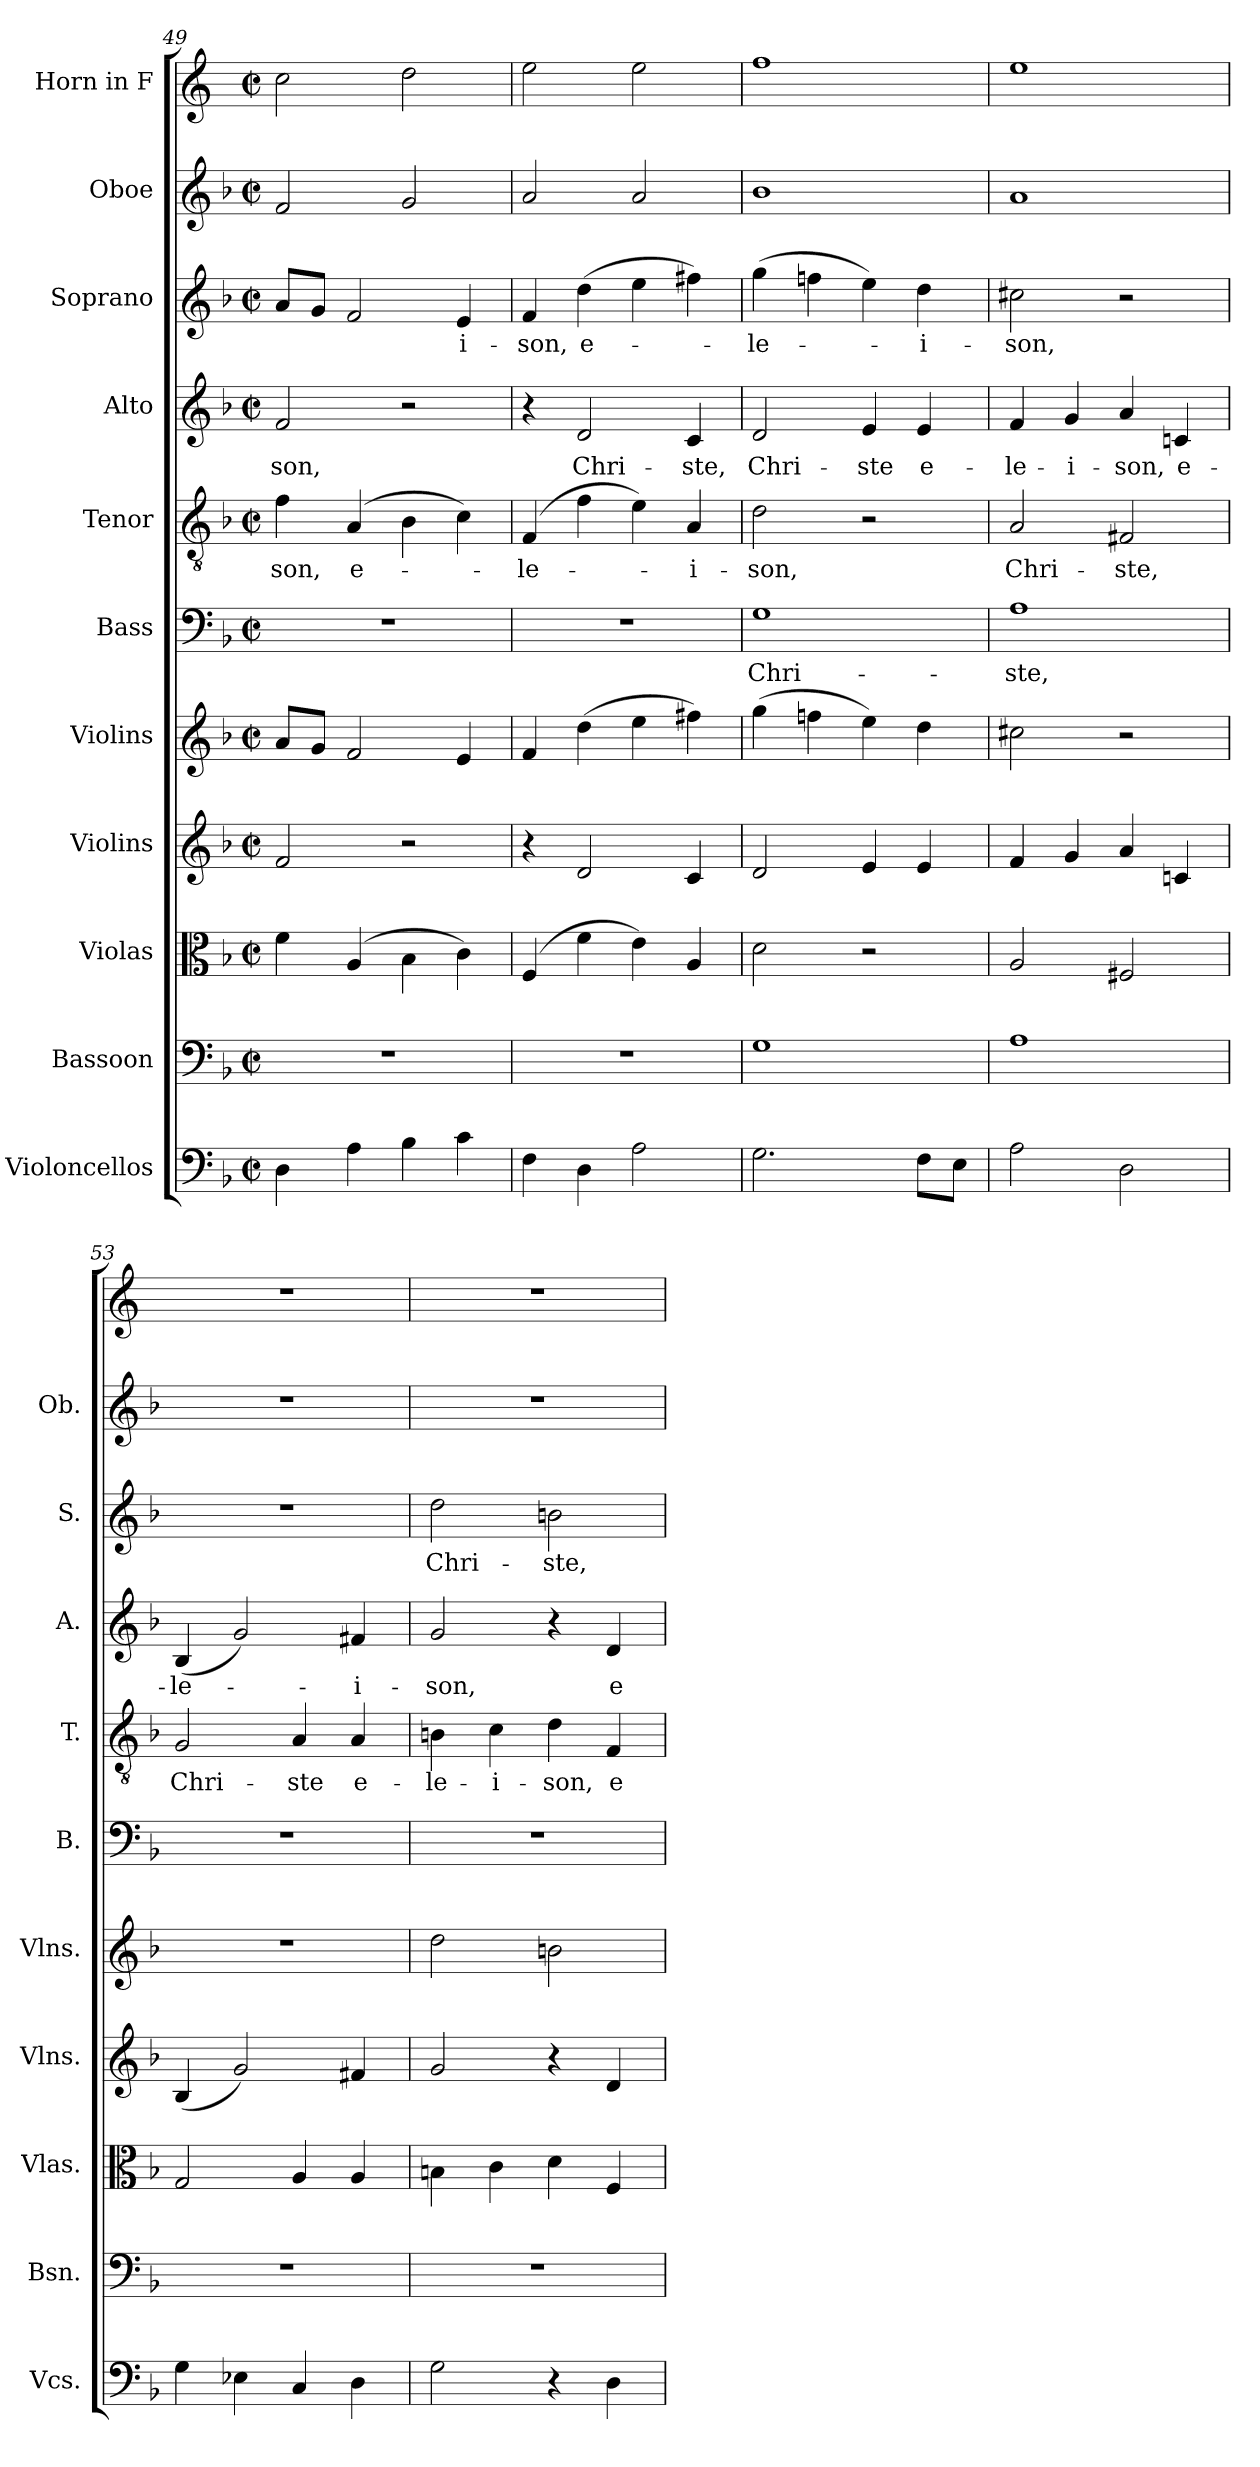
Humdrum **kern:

**kern	**kern	**kern	**kern	**kern	**kern	**text	**kern	**text	**kern	**text	**kern	**text	**kern	**kern
*part11	*part10	*part9	*part8	*part7	*part6	*part6	*part5	*part5	*part4	*part4	*part3	*part3	*part2	*part1
*staff11	*staff10	*staff9	*staff8	*staff7	*staff6	*staff6	*staff5	*staff5	*staff4	*staff4	*staff3	*staff3	*staff2	*staff1
*I"Violoncellos	*I"Bassoon	*I"Violas	*I"Violins	*I"Violins	*I"Bass	*	*I"Tenor	*	*I"Alto	*	*I"Soprano	*	*I"Oboe	*I"Horn in F
*I'Vcs.	*I'Bsn.	*I'Vlas.	*I'Vlns.	*I'Vlns.	*I'B.	*	*I'T.	*	*I'A.	*	*I'S.	*	*I'Ob.	*
*clefF4	*clefF4	*clefC3	*clefG2	*clefG2	*clefF4	*	*clefGv2	*	*clefG2	*	*clefG2	*	*clefG2	*clefG2
*	*	*	*	*	*	*	*	*	*	*	*	*	*	*ITrd4c7
*k[b-]	*k[b-]	*k[b-]	*k[b-]	*k[b-]	*k[b-]	*	*k[b-]	*	*k[b-]	*	*k[b-]	*	*k[b-]	*k[b-]
*M2/2	*M2/2	*M2/2	*M2/2	*M2/2	*M2/2	*	*M2/2	*	*M2/2	*	*M2/2	*	*M2/2	*M2/2
*met(c|)	*met(c|)	*met(c|)	*met(c|)	*met(c|)	*met(c|)	*	*met(c|)	*	*met(c|)	*	*met(c|)	*	*met(c|)	*met(c|)
=49	=49	=49	=49	=49	=49	=49	=49	=49	=49	=49	=49	=49	=49	=49
!	!	!	!	!	!	!	!	!LO:LY:b	!	!LO:LY:b	!	!	!	!
4D\	1r	4f\	2f/	8a/L	1r	.	4f\	-son,	2f/	-son,	8a/L	.	2f/	2f\
.	.	.	.	8g/J	.	.	.	.	.	.	8g/J	.	.	.
!	!	!	!	!	!	!	!	!LO:LY:b	!	!	!	!	!	!
4A\	.	(>4A/	.	2f/	.	.	(>4A/	e-	.	.	2f/	.	.	.
4B-\	.	4B-\	2r	.	.	.	4B-\	.	2r	.	.	.	2g/	2g\
!	!	!	!	!	!	!	!	!	!	!	!	!LO:LY:b	!	!
4c\	.	4c\)	.	4e/	.	.	4c\)	.	.	.	4e/	-i-	.	.
=50	=50	=50	=50	=50	=50	=50	=50	=50	=50	=50	=50	=50	=50	=50
!	!	!	!	!	!	!	!	!LO:LY:b	!	!	!	!LO:LY:b	!	!
4F\	1r	(>4F/	4r	4f/	1r	.	(>4F/	-le-	4r	.	4f/	-son,	2a/	2a\
!	!	!	!	!	!	!	!	!	!	!LO:LY:b	!	!LO:LY:b	!	!
4D\	.	4f\	2d/	(>4dd\	.	.	4f\	.	2d/	Chri-	(>4dd\	e-	.	.
2A\	.	4e\)	.	4ee\	.	.	4e\)	.	.	.	4ee\	.	2a/	2a\
!	!	!	!	!	!	!	!	!LO:LY:b	!	!LO:LY:b	!	!	!	!
.	.	4A/	4c/	4ff#X\)	.	.	4A/	-i-	4c/	-ste,	4ff#X\)	.	.	.
!!LO:PB:g=z
=51	=51	=51	=51	=51	=51	=51	=51	=51	=51	=51	=51	=51	=51	=51
!	!	!	!	!	!	!LO:LY:b	!	!LO:LY:b	!	!LO:LY:b	!	!LO:LY:b	!	!
2.G\	1G	2d\	2d/	(>4gg\	1G	Chri-	2d\	-son,	2d/	Chri-	(>4gg\	-le-	1b-	1b-
.	.	.	.	4ffn\	.	.	.	.	.	.	4ffn\	.	.	.
!	!	!	!	!	!	!	!	!	!	!LO:LY:b	!	!	!	!
.	.	2r	4e/	4ee\)	.	.	2r	.	4e/	-ste	4ee\)	.	.	.
!	!	!	!	!	!	!	!	!	!	!LO:LY:b	!	!LO:LY:b	!	!
8F\L	.	.	4e/	4dd\	.	.	.	.	4e/	e-	4dd\	-i-	.	.
8E\J	.	.	.	.	.	.	.	.	.	.	.	.	.	.
=52	=52	=52	=52	=52	=52	=52	=52	=52	=52	=52	=52	=52	=52	=52
!	!	!	!	!	!	!LO:LY:b	!	!LO:LY:b	!	!LO:LY:b	!	!LO:LY:b	!	!
2A\	1A	2A/	4f/	2cc#X\	1A	-ste,	2A/	Chri-	4f/	-le-	2cc#X\	-son,	1a	1a
!	!	!	!	!	!	!	!	!	!	!LO:LY:b	!	!	!	!
.	.	.	4g/	.	.	.	.	.	4g/	-i-	.	.	.	.
!	!	!	!	!	!	!	!	!LO:LY:b	!	!LO:LY:b	!	!	!	!
2D\	.	2F#X/	4a/	2r	.	.	2F#X/	-ste,	4a/	-son,	2r	.	.	.
!	!	!	!	!	!	!	!	!	!	!LO:LY:b	!	!	!	!
.	.	.	4cn/	.	.	.	.	.	4cn/	e-	.	.	.	.
=53	=53	=53	=53	=53	=53	=53	=53	=53	=53	=53	=53	=53	=53	=53
!	!	!	!	!	!	!	!	!LO:LY:b	!	!LO:LY:b	!	!	!	!
4G\	1r	2G/	(<4B-/	1r	1r	.	2G/	Chri-	(<4B-/	-le-	1r	.	1r	1r
4E-X\	.	.	2g/)	.	.	.	.	.	2g/)	.	.	.	.	.
!	!	!	!	!	!	!	!	!LO:LY:b	!	!	!	!	!	!
4C/	.	4A/	.	.	.	.	4A/	-ste	.	.	.	.	.	.
!	!	!	!	!	!	!	!	!LO:LY:b	!	!LO:LY:b	!	!	!	!
4D\	.	4A/	4f#X/	.	.	.	4A/	e-	4f#X/	-i-	.	.	.	.
=54	=54	=54	=54	=54	=54	=54	=54	=54	=54	=54	=54	=54	=54	=54
!	!	!	!	!	!	!	!	!LO:LY:b	!	!LO:LY:b	!	!LO:LY:b	!	!
2G\	1r	4Bn\	2g/	2dd\	1r	.	4Bn\	-le-	2g/	-son,	2dd\	Chri-	1r	1r
!	!	!	!	!	!	!	!	!LO:LY:b	!	!	!	!	!	!
.	.	4c\	.	.	.	.	4c\	-i-	.	.	.	.	.	.
!	!	!	!	!	!	!	!	!LO:LY:b	!	!	!	!LO:LY:b	!	!
4r	.	4d\	4r	2bn\	.	.	4d\	-son,	4r	.	2bn\	-ste,	.	.
!	!	!	!	!	!	!	!	!LO:LY:b	!	!LO:LY:b	!	!	!	!
4D\	.	4F/	4d/	.	.	.	4F/	e-	4d/	e-	.	.	.	.
=	=	=	=	=	=	=	=	=	=	=	=	=	=	=
*-	*-	*-	*-	*-	*-	*-	*-	*-	*-	*-	*-	*-	*-	*-
